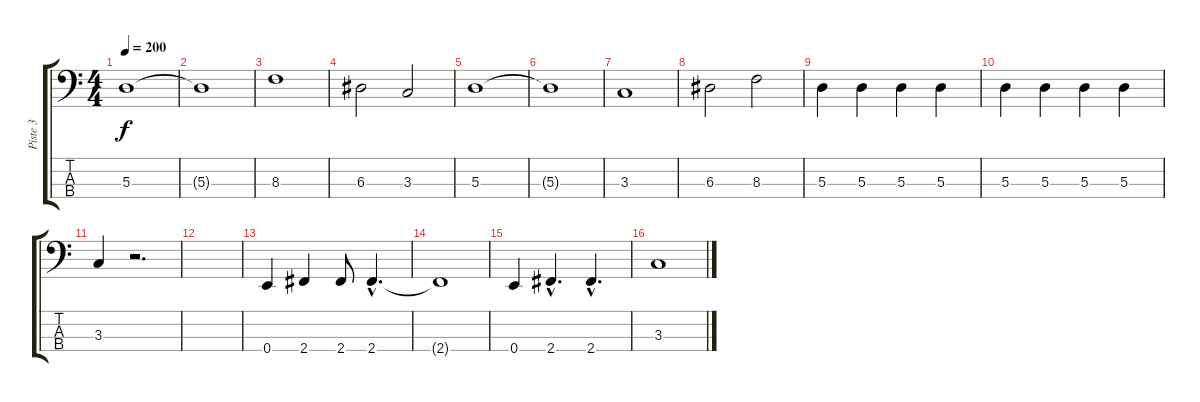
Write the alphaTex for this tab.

\track ("Piste 3" "Piste 3") {instrument electricbasspick}
\staff {score tabs}
\tuning (G2 D2 A1 E1) {hide}
\ts (4 4)
\tempo 200
\clef f4
\ks c
5.3.1{dy f} |
5.3{t}.1 |
8.3.1 |
6.3.2 3.3.2 |
5.3.1 |
5.3{t}.1 |
3.3.1 |
6.3.2 8.3.2 |
5.3.4{instrument electricbasspick} 5.3.4 5.3.4 5.3.4 |
5.3.4 5.3.4 5.3.4 5.3.4 |
3.3.4 r.2{d} |
|
0.4.4 2.4.4 2.4.8 2.4{hac}.4{d} |
2.4{t}.1 |
0.4.4 2.4{hac}.4{d} 2.4{hac}.4{d} |
3.3.1
